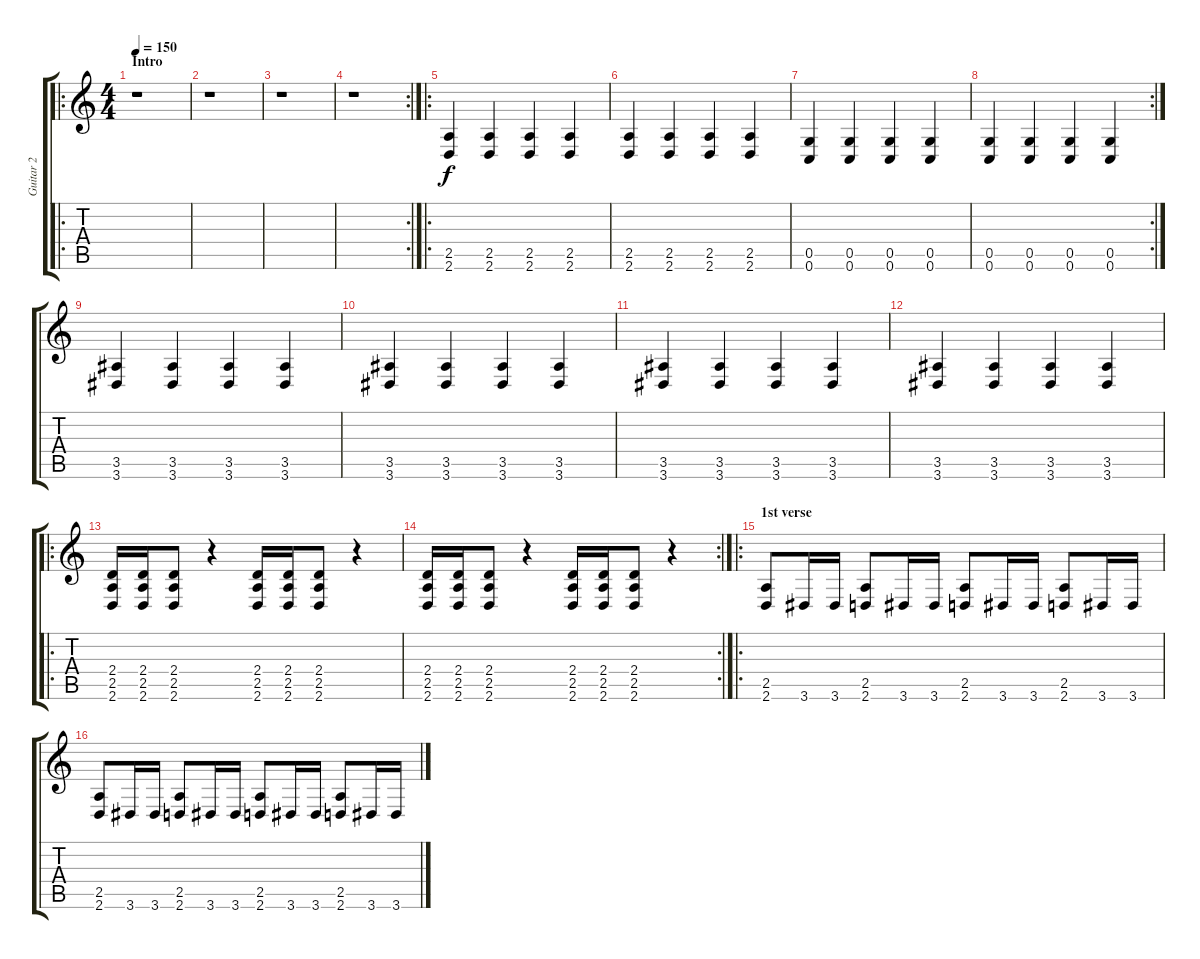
\track ("Guitar 2" "Guitar 2") {instrument distortionguitar}
\staff {score tabs}
\tuning (D4 A3 F3 C3 G2 C2) {hide}
\ro
\ts (4 4)
\section ("" "Intro")
\tempo 150
\clef g2
\ks c
r.1{dy f instrument distortionguitar} |
r.1 |
r.1 |
\rc 2
r.1 |
\ro
(2.5 2.6).4 (2.5 2.6).4 (2.5 2.6).4 (2.5 2.6).4 |
(2.5 2.6).4 (2.5 2.6).4 (2.5 2.6).4 (2.5 2.6).4 |
(0.5 0.6).4 (0.5 0.6).4 (0.5 0.6).4 (0.5 0.6).4 |
\rc 2
(0.5 0.6).4 (0.5 0.6).4 (0.5 0.6).4 (0.5 0.6).4 |
(3.5 3.6).4 (3.5 3.6).4 (3.5 3.6).4 (3.5 3.6).4 |
(3.5 3.6).4 (3.5 3.6).4 (3.5 3.6).4 (3.5 3.6).4 |
(3.5 3.6).4 (3.5 3.6).4 (3.5 3.6).4 (3.5 3.6).4 |
(3.5 3.6).4 (3.5 3.6).4 (3.5 3.6).4 (3.5 3.6).4 |
\ro
(2.4 2.5 2.6).16 (2.4 2.5 2.6).16 (2.4 2.5 2.6).8 r.4 (2.4 2.5 2.6).16 (2.4 2.5 2.6).16 (2.4 2.5 2.6).8 r.4 |
\rc 2
(2.4 2.5 2.6).16 (2.4 2.5 2.6).16 (2.4 2.5 2.6).8 r.4 (2.4 2.5 2.6).16 (2.4 2.5 2.6).16 (2.4 2.5 2.6).8 r.4 |
\ro
\section ("" "1st verse")
(2.5 2.6).8 3.6.16 3.6.16 (2.5 2.6).8 3.6.16 3.6.16 (2.5 2.6).8 3.6.16 3.6.16 (2.5 2.6).8 3.6.16 3.6.16 |
(2.5 2.6).8 3.6.16 3.6.16 (2.5 2.6).8 3.6.16 3.6.16 (2.5 2.6).8 3.6.16 3.6.16 (2.5 2.6).8 3.6.16 3.6.16
